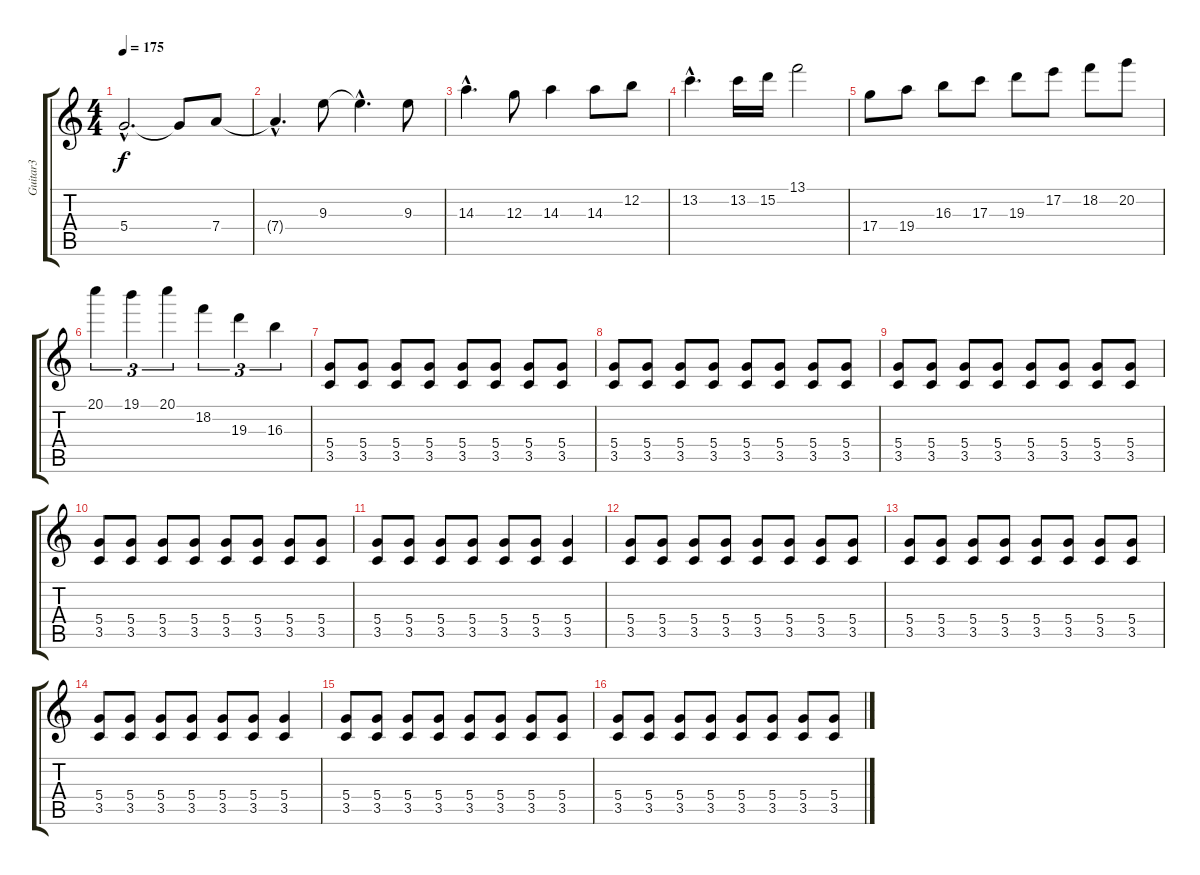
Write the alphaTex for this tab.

\track ("Guitar3" "Guitar3") {instrument distortionguitar}
\staff {score tabs}
\tuning (E4 B3 G3 D3 A2 E2) {hide}
\ts (4 4)
\tempo 175
\clef g2
\ks c
5.4{hac}.2{d dy f} 5.4{t}.8 7.4.8 |
7.4{hac t}.4{d} 9.3.8 9.3{hac t}.4{d} 9.3.8 |
14.3{hac}.4{d} 12.3.8 14.3.4 14.3.8 12.2.8 |
13.2{hac}.4{d} 13.2.16 15.2.16 13.1.2 |
17.4.8 19.4.8 16.3.8 17.3.8 19.3.8 17.2.8 18.2.8 20.2.8 |
20.1.4{tu (3 2)} 19.1.4{tu (3 2)} 20.1.4{tu (3 2)} 18.2.4{tu (3 2)} 19.3.4{tu (3 2)} 16.3.4{tu (3 2)} |
(5.4 3.5).8 (5.4 3.5).8 (5.4 3.5).8 (5.4 3.5).8 (5.4 3.5).8 (5.4 3.5).8 (5.4 3.5).8 (5.4 3.5).8 |
(5.4 3.5).8 (5.4 3.5).8 (5.4 3.5).8 (5.4 3.5).8 (5.4 3.5).8 (5.4 3.5).8 (5.4 3.5).8 (5.4 3.5).8 |
(5.4 3.5).8 (5.4 3.5).8 (5.4 3.5).8 (5.4 3.5).8 (5.4 3.5).8 (5.4 3.5).8 (5.4 3.5).8 (5.4 3.5).8 |
(5.4 3.5).8 (5.4 3.5).8 (5.4 3.5).8 (5.4 3.5).8 (5.4 3.5).8 (5.4 3.5).8 (5.4 3.5).8 (5.4 3.5).8 |
(5.4 3.5).8 (5.4 3.5).8 (5.4 3.5).8 (5.4 3.5).8 (5.4 3.5).8 (5.4 3.5).8 (5.4 3.5).4 |
(5.4 3.5).8 (5.4 3.5).8 (5.4 3.5).8 (5.4 3.5).8 (5.4 3.5).8 (5.4 3.5).8 (5.4 3.5).8 (5.4 3.5).8 |
(5.4 3.5).8 (5.4 3.5).8 (5.4 3.5).8 (5.4 3.5).8 (5.4 3.5).8 (5.4 3.5).8 (5.4 3.5).8 (5.4 3.5).8 |
(5.4 3.5).8 (5.4 3.5).8 (5.4 3.5).8 (5.4 3.5).8 (5.4 3.5).8 (5.4 3.5).8 (5.4 3.5).4 |
(5.4 3.5).8 (5.4 3.5).8 (5.4 3.5).8 (5.4 3.5).8 (5.4 3.5).8 (5.4 3.5).8 (5.4 3.5).8 (5.4 3.5).8 |
(5.4 3.5).8 (5.4 3.5).8 (5.4 3.5).8 (5.4 3.5).8 (5.4 3.5).8 (5.4 3.5).8 (5.4 3.5).8 (5.4 3.5).8
